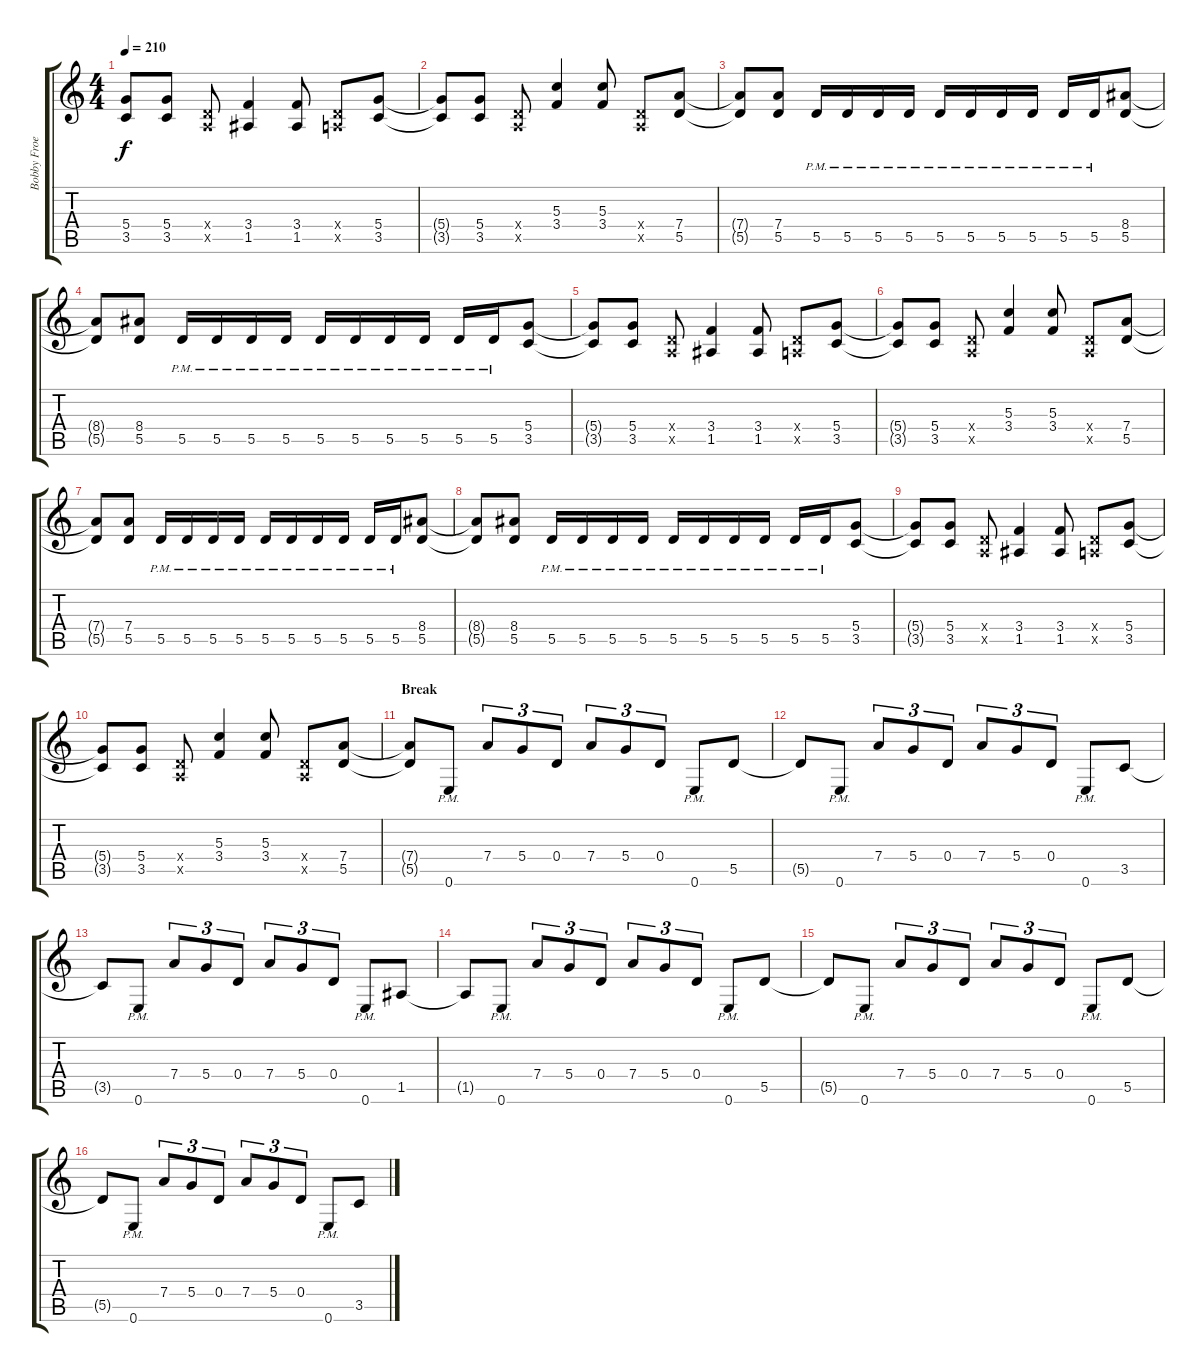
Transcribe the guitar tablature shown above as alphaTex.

\track ("Bobby Froese" "Bobby Froe") {instrument distortionguitar}
\staff {score tabs}
\tuning (E4 B3 G3 D3 A2 E2) {hide}
\ts (4 4)
\tempo 210
\clef g2
\ks c
(5.4{t} 3.5{t}).8{dy f} (5.4 3.5).8 (0.4{x} 0.5{x}).8 (3.4 1.5).4 (3.4 1.5).8 (0.4{x} 0.5{x}).8 (5.4 3.5).8 |
(5.4{t} 3.5{t}).8 (5.4 3.5).8 (0.4{x} 0.5{x}).8 (5.3 3.4).4 (5.3 3.4).8 (0.4{x} 0.5{x}).8 (7.4 5.5).8 |
(7.4{t} 5.5{t}).8 (7.4 5.5).8 5.5{pm}.16 5.5{pm}.16 5.5{pm}.16 5.5{pm}.16 5.5{pm}.16 5.5{pm}.16 5.5{pm}.16 5.5{pm}.16 5.5{pm}.16 5.5{pm}.16 (8.4 5.5).8 |
(8.4{t} 5.5{t}).8 (8.4 5.5).8 5.5{pm}.16 5.5{pm}.16 5.5{pm}.16 5.5{pm}.16 5.5{pm}.16 5.5{pm}.16 5.5{pm}.16 5.5{pm}.16 5.5{pm}.16 5.5{pm}.16 (5.4 3.5).8 |
(5.4{t} 3.5{t}).8 (5.4 3.5).8 (0.4{x} 0.5{x}).8 (3.4 1.5).4 (3.4 1.5).8 (0.4{x} 0.5{x}).8 (5.4 3.5).8 |
(5.4{t} 3.5{t}).8 (5.4 3.5).8 (0.4{x} 0.5{x}).8 (5.3 3.4).4 (5.3 3.4).8 (0.4{x} 0.5{x}).8 (7.4 5.5).8 |
(7.4{t} 5.5{t}).8 (7.4 5.5).8 5.5{pm}.16 5.5{pm}.16 5.5{pm}.16 5.5{pm}.16 5.5{pm}.16 5.5{pm}.16 5.5{pm}.16 5.5{pm}.16 5.5{pm}.16 5.5{pm}.16 (8.4 5.5).8 |
(8.4{t} 5.5{t}).8 (8.4 5.5).8 5.5{pm}.16 5.5{pm}.16 5.5{pm}.16 5.5{pm}.16 5.5{pm}.16 5.5{pm}.16 5.5{pm}.16 5.5{pm}.16 5.5{pm}.16 5.5{pm}.16 (5.4 3.5).8 |
(5.4{t} 3.5{t}).8 (5.4 3.5).8 (0.4{x} 0.5{x}).8 (3.4 1.5).4 (3.4 1.5).8 (0.4{x} 0.5{x}).8 (5.4 3.5).8 |
(5.4{t} 3.5{t}).8 (5.4 3.5).8 (0.4{x} 0.5{x}).8 (5.3 3.4).4 (5.3 3.4).8 (0.4{x} 0.5{x}).8 (7.4 5.5).8 |
\section ("" "Break")
(7.4{t} 5.5{t}).8 0.6{pm}.8 7.4.8{tu (3 2)} 5.4.8{tu (3 2)} 0.4.8{tu (3 2)} 7.4.8{tu (3 2)} 5.4.8{tu (3 2)} 0.4.8{tu (3 2)} 0.6{pm}.8 5.5.8 |
5.5{t}.8 0.6{pm}.8 7.4.8{tu (3 2)} 5.4.8{tu (3 2)} 0.4.8{tu (3 2)} 7.4.8{tu (3 2)} 5.4.8{tu (3 2)} 0.4.8{tu (3 2)} 0.6{pm}.8 3.5.8 |
3.5{t}.8 0.6{pm}.8 7.4.8{tu (3 2)} 5.4.8{tu (3 2)} 0.4.8{tu (3 2)} 7.4.8{tu (3 2)} 5.4.8{tu (3 2)} 0.4.8{tu (3 2)} 0.6{pm}.8 1.5.8 |
1.5{t}.8 0.6{pm}.8 7.4.8{tu (3 2)} 5.4.8{tu (3 2)} 0.4.8{tu (3 2)} 7.4.8{tu (3 2)} 5.4.8{tu (3 2)} 0.4.8{tu (3 2)} 0.6{pm}.8 5.5.8 |
5.5{t}.8 0.6{pm}.8 7.4.8{tu (3 2)} 5.4.8{tu (3 2)} 0.4.8{tu (3 2)} 7.4.8{tu (3 2)} 5.4.8{tu (3 2)} 0.4.8{tu (3 2)} 0.6{pm}.8 5.5.8 |
5.5{t}.8 0.6{pm}.8 7.4.8{tu (3 2)} 5.4.8{tu (3 2)} 0.4.8{tu (3 2)} 7.4.8{tu (3 2)} 5.4.8{tu (3 2)} 0.4.8{tu (3 2)} 0.6{pm}.8 3.5.8
